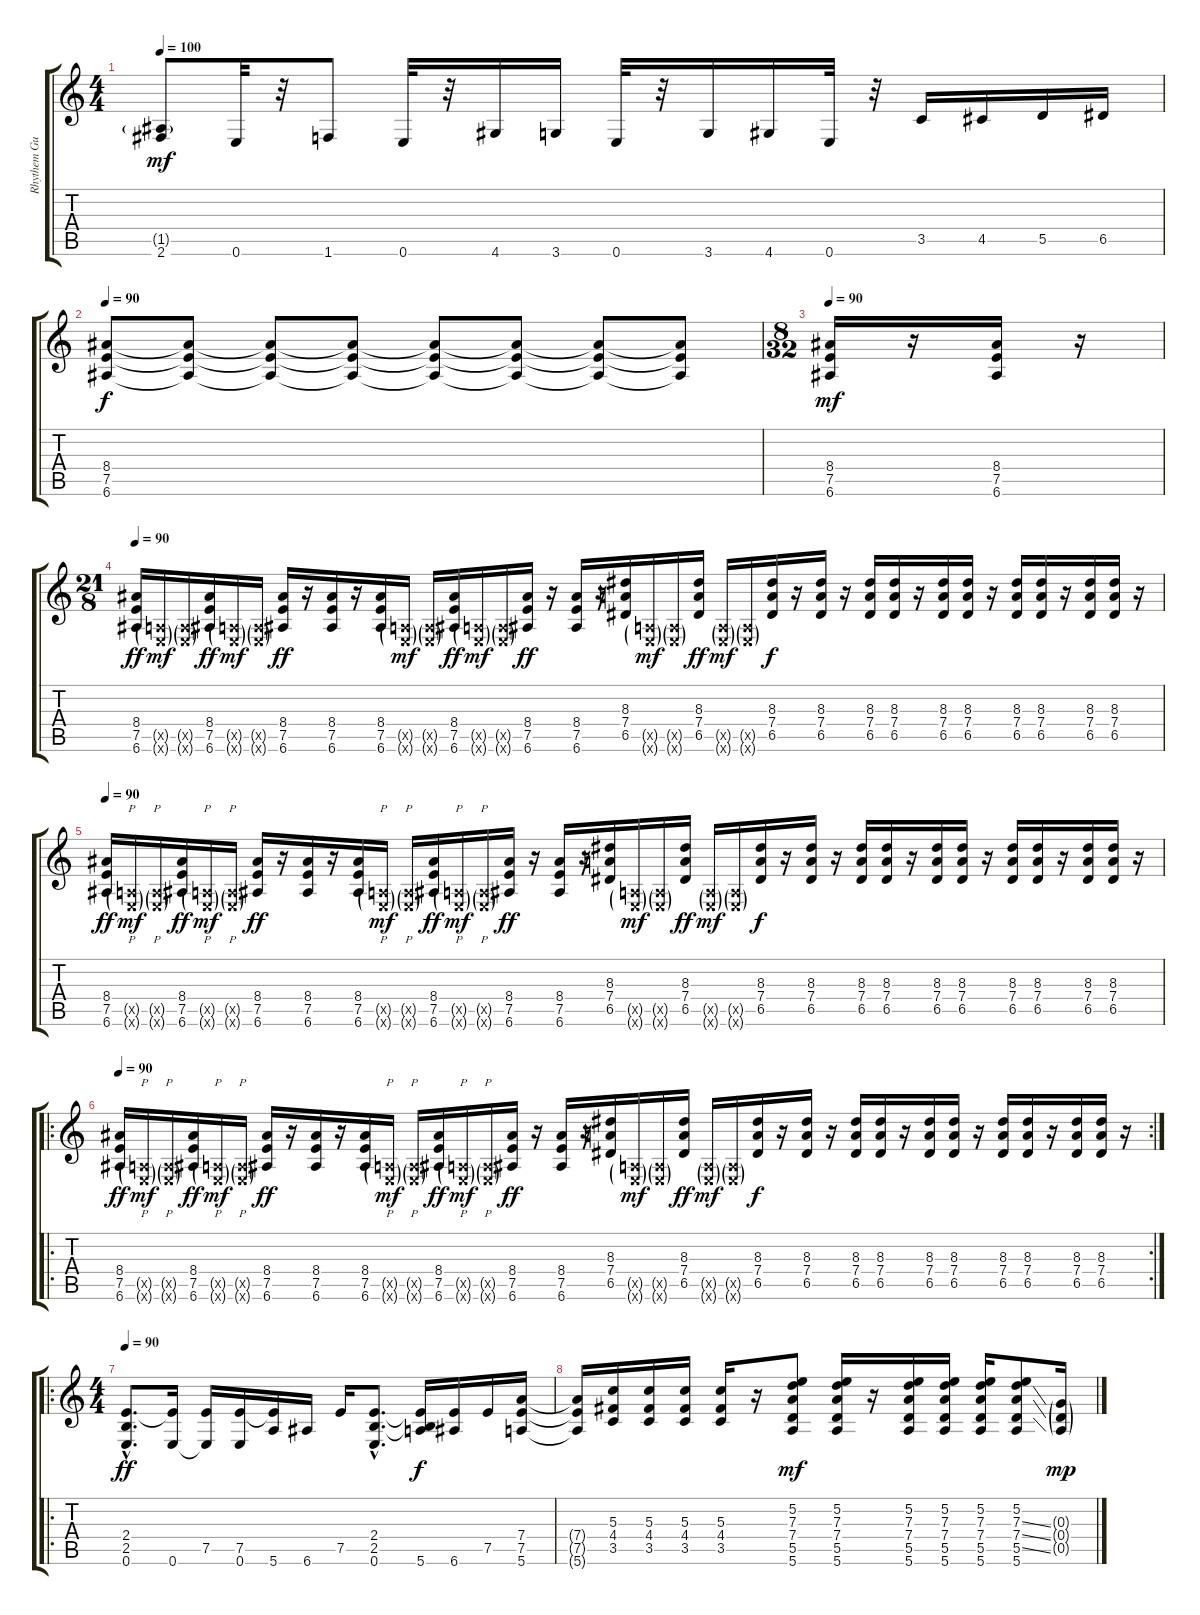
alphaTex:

\track ("Rhythem Guitar" "Rhythem Gu") {instrument overdrivenguitar}
\staff {score tabs}
\tuning (E4 B3 G3 D3 A2 E2) {hide}
\ts (4 4)
\tempo 100
\clef g2
\ks c
(1.5{g} 2.6).8{dy mf instrument overdrivenguitar} 0.6.32 r.32 1.6.8 0.6.32 r.32 4.6.16 3.6.16 0.6.32 r.32 3.6.16 4.6.16 0.6.32 r.32 3.5.16 4.5.16 5.5.16 6.5.16 |
\tempo 90
(8.4 7.5 6.6).8{dy f} (8.4{t} 7.5{t} 6.6{t}).8{volume 15} (8.4{t} 7.5{t} 6.6{t}).8{volume 14} (8.4{t} 7.5{t} 6.6{t}).8{volume 13} (8.4{t} 7.5{t} 6.6{t}).8{volume 12} (8.4{t} 7.5{t} 6.6{t}).8{volume 11} (8.4{t} 7.5{t} 6.6{t}).8{volume 10} (8.4{t} 7.5{t} 6.6{t}).8{volume 8} |
\ts (8 32)
\tempo 90
(8.4 7.5 6.6).16{dy mf volume 12} r.16 (8.4 7.5 6.6).16 r.16 |
\ts (21 8)
\tempo 90
(8.4 7.5 6.6).16{dy ff volume 12} (0.5{g x} 0.6{g x}).16{dy mf} (0.5{g x} 0.6{g x}).16 (8.4 7.5 6.6).16{dy ff} (0.5{g x} 0.6{g x}).16{dy mf} (0.5{g x} 0.6{g x}).16 (8.4 7.5 6.6).16{dy ff} r.16 (8.4 7.5 6.6).16 r.16 (8.4 7.5 6.6).16 (0.5{g x} 0.6{g x}).16{dy mf} (0.5{g x} 0.6{g x}).16 (8.4 7.5 6.6).16{dy ff} (0.5{g x} 0.6{g x}).16{dy mf} (0.5{g x} 0.6{g x}).16 (8.4 7.5 6.6).16{dy ff} r.16 (8.4 7.5 6.6).16 r.16 (8.3 7.4 6.5).16 (0.5{g x} 0.6{g x}).16{dy mf} (0.5{g x} 0.6{g x}).16 (8.3 7.4 6.5).16{dy ff} (0.5{g x} 0.6{g x}).16{dy mf} (0.5{g x} 0.6{g x}).16 (8.3 7.4 6.5).16{dy f} r.16 (8.3 7.4 6.5).16 r.16 (8.3 7.4 6.5).16 (8.3 7.4 6.5).16 r.16 (8.3 7.4 6.5).16 (8.3 7.4 6.5).16 r.16 (8.3 7.4 6.5).16 (8.3 7.4 6.5).16 r.16 (8.3 7.4 6.5).16 (8.3 7.4 6.5).16 r.16 |
\tempo 90
(8.4 7.5 6.6).16{dy ff volume 12} (0.5{g x} 0.6{g x}).16{p dy mf} (0.5{g x} 0.6{g x}).16{p} (8.4 7.5 6.6).16{dy ff} (0.5{g x} 0.6{g x}).16{p dy mf} (0.5{g x} 0.6{g x}).16{p} (8.4 7.5 6.6).16{dy ff} r.16 (8.4 7.5 6.6).16 r.16 (8.4 7.5 6.6).16 (0.5{g x} 0.6{g x}).16{p dy mf} (0.5{g x} 0.6{g x}).16{p} (8.4 7.5 6.6).16{dy ff} (0.5{g x} 0.6{g x}).16{p dy mf} (0.5{g x} 0.6{g x}).16{p} (8.4 7.5 6.6).16{dy ff} r.16 (8.4 7.5 6.6).16 r.16 (8.3 7.4 6.5).16 (0.5{g x} 0.6{g x}).16{dy mf} (0.5{g x} 0.6{g x}).16 (8.3 7.4 6.5).16{dy ff} (0.5{g x} 0.6{g x}).16{dy mf} (0.5{g x} 0.6{g x}).16 (8.3 7.4 6.5).16{dy f} r.16 (8.3 7.4 6.5).16 r.16 (8.3 7.4 6.5).16 (8.3 7.4 6.5).16 r.16 (8.3 7.4 6.5).16 (8.3 7.4 6.5).16 r.16 (8.3 7.4 6.5).16 (8.3 7.4 6.5).16 r.16 (8.3 7.4 6.5).16 (8.3 7.4 6.5).16 r.16 |
\ro
\rc 2
\tempo 90
(8.4 7.5 6.6).16{dy ff volume 12} (0.5{g x} 0.6{g x}).16{p dy mf} (0.5{g x} 0.6{g x}).16{p} (8.4 7.5 6.6).16{dy ff} (0.5{g x} 0.6{g x}).16{p dy mf} (0.5{g x} 0.6{g x}).16{p} (8.4 7.5 6.6).16{dy ff} r.16 (8.4 7.5 6.6).16 r.16 (8.4 7.5 6.6).16 (0.5{g x} 0.6{g x}).16{p dy mf} (0.5{g x} 0.6{g x}).16{p} (8.4 7.5 6.6).16{dy ff} (0.5{g x} 0.6{g x}).16{p dy mf} (0.5{g x} 0.6{g x}).16{p} (8.4 7.5 6.6).16{dy ff} r.16 (8.4 7.5 6.6).16 r.16 (8.3 7.4 6.5).16 (0.5{g x} 0.6{g x}).16{dy mf} (0.5{g x} 0.6{g x}).16 (8.3 7.4 6.5).16{dy ff} (0.5{g x} 0.6{g x}).16{dy mf} (0.5{g x} 0.6{g x}).16 (8.3 7.4 6.5).16{dy f} r.16 (8.3 7.4 6.5).16 r.16 (8.3 7.4 6.5).16 (8.3 7.4 6.5).16 r.16 (8.3 7.4 6.5).16 (8.3 7.4 6.5).16 r.16 (8.3 7.4 6.5).16 (8.3 7.4 6.5).16 r.16 (8.3 7.4 6.5).16 (8.3 7.4 6.5).16 r.16 |
\ro
\ts (4 4)
\tempo 90
(2.4{hac} 2.5{hac} 0.6{hac}).8{d dy ff} (2.4{t} 0.6).16 (7.5 0.6{t}).16 (7.5 0.6).16 (7.5{t} 5.6).16 6.6.16 7.5.16 (2.4{hac} 2.5{hac} 0.6{hac}).8{d} (2.4{t} 2.5{t} 5.6).16{dy f} (2.4{t} 6.6).16 7.5.16 (7.4 7.5 5.6).16 |
(7.4{t} 7.5{t} 5.6{t}).16 (5.3 4.4 3.5).16 (5.3 4.4 3.5).16 (5.3 4.4 3.5).16 (5.3 4.4 3.5).16 r.16 (5.2 7.3 7.4 5.5 5.6).8{dy mf} (5.2 7.3 7.4 5.5 5.6).16 r.16 (5.2 7.3 7.4 5.5 5.6).16 (5.2 7.3 7.4 5.5 5.6).16 (5.2 7.3 7.4 5.5 5.6).16 (5.2 7.3{ss} 7.4{ss} 5.5{ss} 5.6).8 (0.3{g} 0.4{g} 0.5{g}).16{dy mp}
